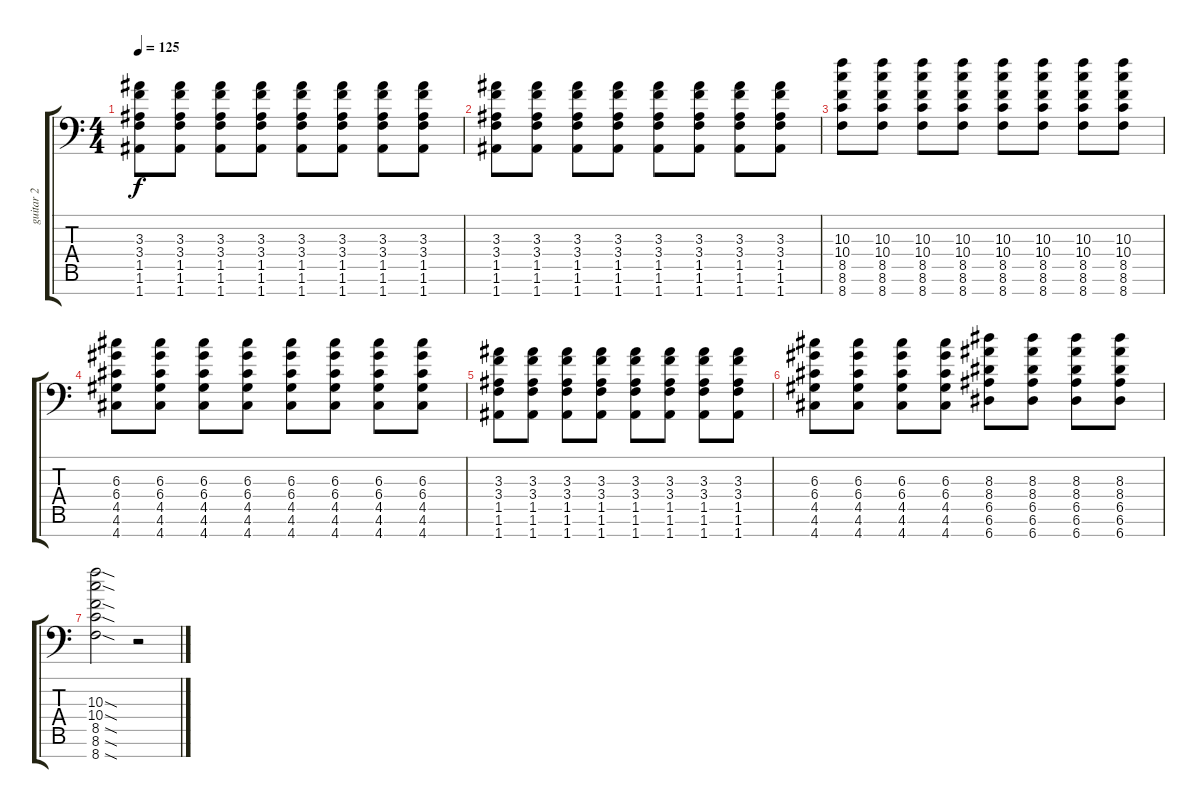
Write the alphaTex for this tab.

\track ("guitar 2" "guitar 2") {instrument distortionguitar}
\staff {score tabs}
\tuning (E4 B3 G3 D3 A2 E2 A1) {hide}
\ts (4 4)
\tempo 125
\clef f4
\ks c
(3.3 3.4 1.5 1.6 1.7).8{dy f} (3.3 3.4 1.5 1.6 1.7).8 (3.3 3.4 1.5 1.6 1.7).8 (3.3 3.4 1.5 1.6 1.7).8 (3.3 3.4 1.5 1.6 1.7).8 (3.3 3.4 1.5 1.6 1.7).8 (3.3 3.4 1.5 1.6 1.7).8 (3.3 3.4 1.5 1.6 1.7).8 |
(3.3 3.4 1.5 1.6 1.7).8 (3.3 3.4 1.5 1.6 1.7).8 (3.3 3.4 1.5 1.6 1.7).8 (3.3 3.4 1.5 1.6 1.7).8 (3.3 3.4 1.5 1.6 1.7).8 (3.3 3.4 1.5 1.6 1.7).8 (3.3 3.4 1.5 1.6 1.7).8 (3.3 3.4 1.5 1.6 1.7).8 |
(10.3 10.4 8.5 8.6 8.7).8 (10.3 10.4 8.5 8.6 8.7).8 (10.3 10.4 8.5 8.6 8.7).8 (10.3 10.4 8.5 8.6 8.7).8 (10.3 10.4 8.5 8.6 8.7).8 (10.3 10.4 8.5 8.6 8.7).8 (10.3 10.4 8.5 8.6 8.7).8 (10.3 10.4 8.5 8.6 8.7).8 |
(6.3 6.4 4.5 4.6 4.7).8 (6.3 6.4 4.5 4.6 4.7).8 (6.3 6.4 4.5 4.6 4.7).8 (6.3 6.4 4.5 4.6 4.7).8 (6.3 6.4 4.5 4.6 4.7).8 (6.3 6.4 4.5 4.6 4.7).8 (6.3 6.4 4.5 4.6 4.7).8 (6.3 6.4 4.5 4.6 4.7).8 |
(3.3 3.4 1.5 1.6 1.7).8 (3.3 3.4 1.5 1.6 1.7).8 (3.3 3.4 1.5 1.6 1.7).8 (3.3 3.4 1.5 1.6 1.7).8 (3.3 3.4 1.5 1.6 1.7).8 (3.3 3.4 1.5 1.6 1.7).8 (3.3 3.4 1.5 1.6 1.7).8 (3.3 3.4 1.5 1.6 1.7).8 |
(6.3 6.4 4.5 4.6 4.7).8 (6.3 6.4 4.5 4.6 4.7).8 (6.3 6.4 4.5 4.6 4.7).8 (6.3 6.4 4.5 4.6 4.7).8 (8.3 8.4 6.5 6.6 6.7).8 (8.3 8.4 6.5 6.6 6.7).8 (8.3 8.4 6.5 6.6 6.7).8 (8.3 8.4 6.5 6.6 6.7).8 |
(10.3{sod} 10.4{sod} 8.5{sod} 8.6{sod} 8.7{sod}).2 r.2
